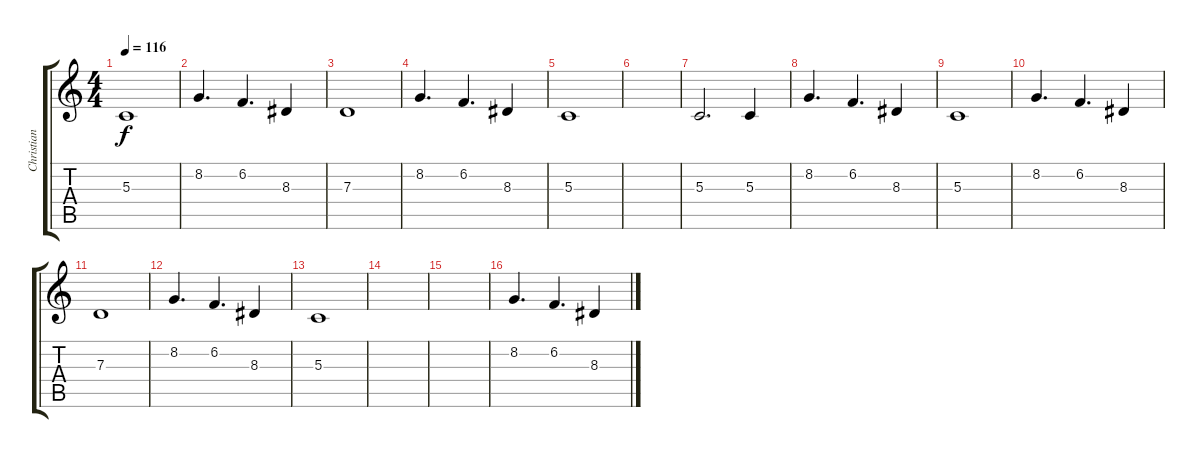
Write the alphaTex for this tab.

\track ("Christian Lorenz [Flake]" "Christian ") {instrument brightacousticpiano}
\staff {score tabs}
\tuning (E4 B3 G3 D3 A2 E2) {hide}
\ts (4 4)
\tempo 116
\clef g2
\ks c
5.3.1{dy f} |
8.2.4{d} 6.2.4{d} 8.3.4 |
7.3.1 |
8.2.4{d} 6.2.4{d} 8.3.4 |
5.3.1 |
|
5.3.2{d} 5.3.4 |
8.2.4{d} 6.2.4{d} 8.3.4 |
5.3.1 |
8.2.4{d} 6.2.4{d} 8.3.4 |
7.3.1 |
8.2.4{d} 6.2.4{d} 8.3.4 |
5.3.1 |
|
|
8.2.4{d} 6.2.4{d} 8.3.4
